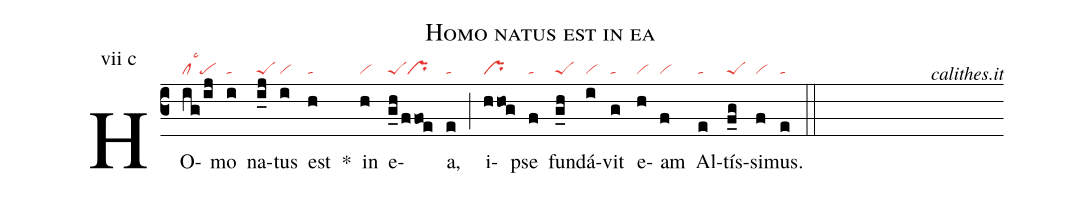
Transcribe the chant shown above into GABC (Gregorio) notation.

name: Homo natus est in ea;
commentary: calithes.it;
annotation: vii c;
mode: 7;
nabc-lines: 1;
%%
(c3)
HO(ig/ij|cllsc3pe)mo(i|ta) na(i_j|peS)tus(i|vi) est(h|ta) *()
in(h|vi) e(g_h/ffoe|peSpr)a,(e|ta) (;)
i(hhog|pr)pse(f|ta) fun(g_h|peS)dá(i|vi)vit(g|ta) e(h|vi)am(f|vi) Al(e|ta)tís(f_g|peS)si(f|vi)mus.(e|ta) (::)
